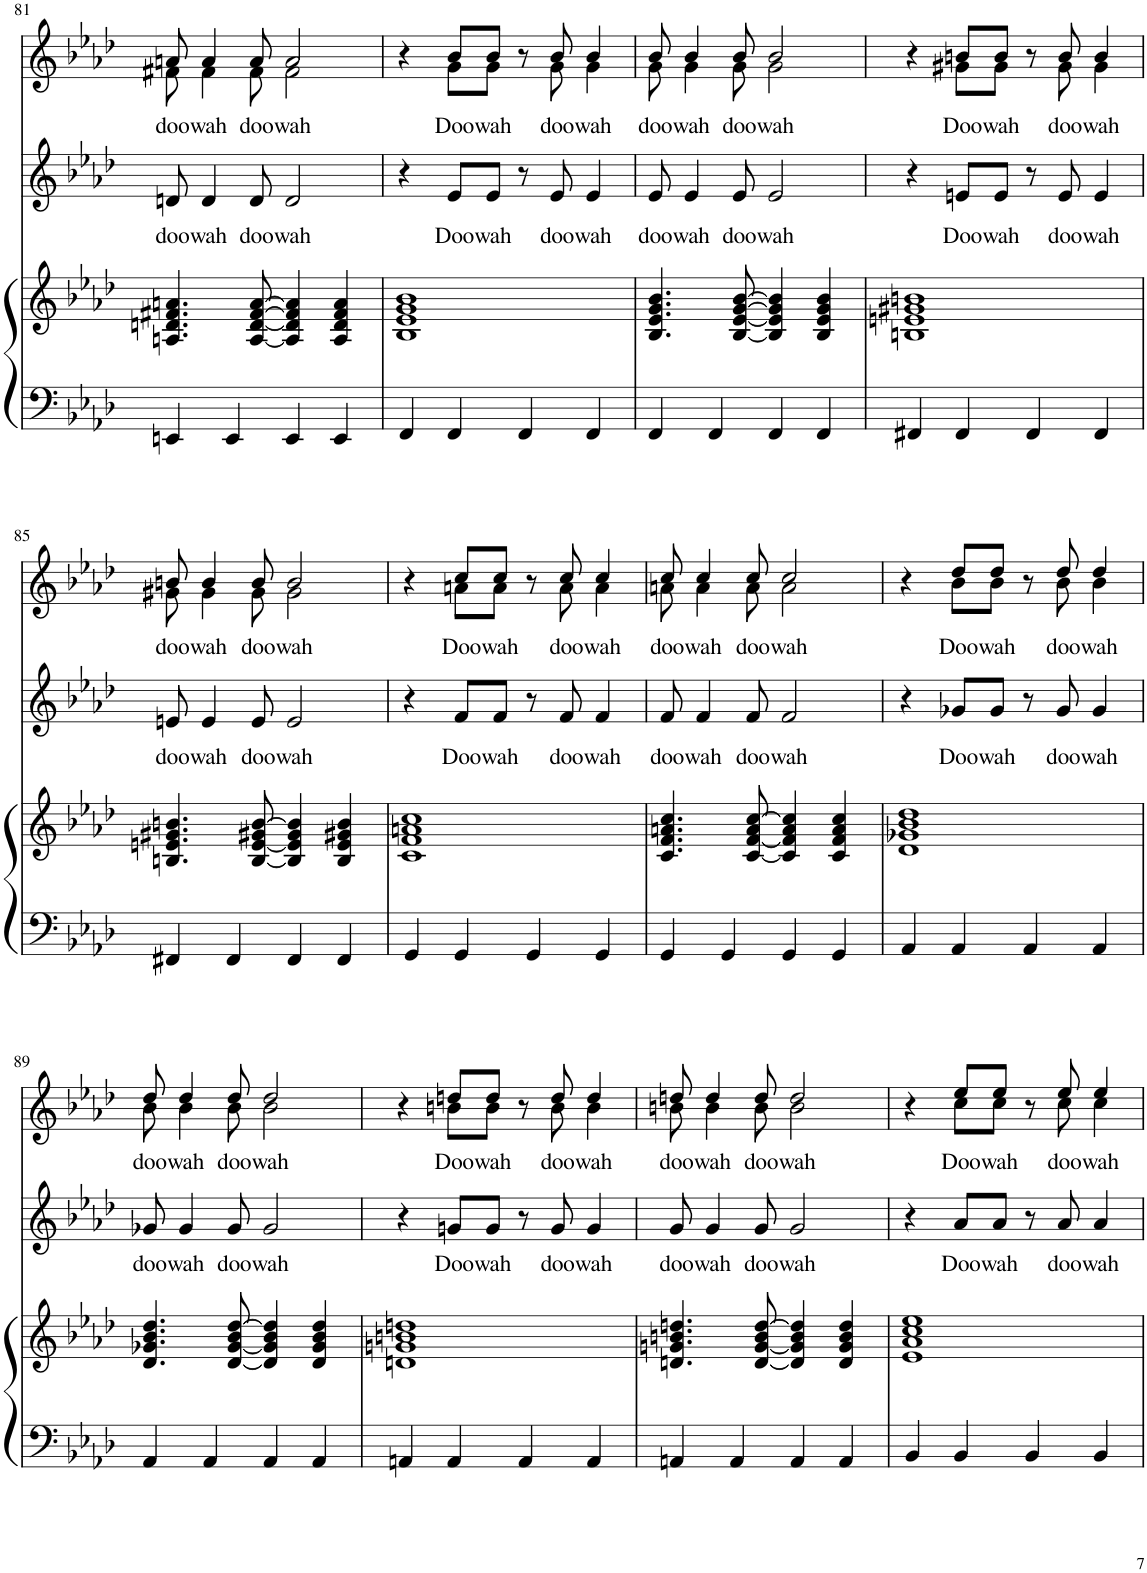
**kern	**kern	**kern	**text	**kern	**text
*part3	*part3	*part2	*part2	*part1	*part1
*staff4	*staff3	*staff2	*staff2	*staff1	*staff1
*I"Piano	*	*I"Alto	*	*I"Soprano	*
*I'Pno	*	*	*	*	*
!!LO:PB:g=z
*clefF4	*clefG2	*clefG2	*	*clefG2	*
*	*	*Trd1c2	*	*Trd1c2	*
*k[b-e-a-d-]	*k[b-e-a-d-]	*k[b-e-a-d-]	*	*k[b-e-a-d-]	*
*M4/4	*M4/4	*M4/4	*	*M4/4	*
=81	=81	=81	=81	=81	=81
!	!	!	!LO:LY:b	!	!LO:LY:b
*	*	*	*	*^	*
4EEn/	4.An/ 4.dn/ 4.f#X/ 4.an/	8dn/	doo	8an/	8f#X\	doo
!	!	!	!LO:LY:b	!	!	!LO:LY:b
.	.	4d/	wah	4a/	4f#\	wah
4EE/	.	.	.	.	.	.
!	!	!	!LO:LY:b	!	!	!LO:LY:b
.	[8A/ [8d/ [8f#/ [8a/	8d/	doo	8a/	8f#\	doo
!	!	!	!LO:LY:b	!	!	!LO:LY:b
4EE/	4A/] 4d/] 4f#/] 4a/]	2d/	wah	2a/	2f#\	wah
4EE/	4A/ 4d/ 4f#/ 4a/	.	.	.	.	.
=82	=82	=82	=82	=82	=82	=82
4FF/	1B- 1e- 1g 1b-	4r	.	4r	4ryy	.
!	!	!	!LO:LY:b	!	!	!LO:LY:b
4FF/	.	8e-/L	Doo	8b-/L	8g\L	Doo
!	!	!	!LO:LY:b	!	!	!LO:LY:b
.	.	8e-/J	wah	8b-/J	8g\J	wah
4FF/	.	8r	.	8r	8ryy	.
!	!	!	!LO:LY:b	!	!	!LO:LY:b
.	.	8e-/	doo	8b-/	8g\	doo
!	!	!	!LO:LY:b	!	!	!LO:LY:b
4FF/	.	4e-/	wah	4b-/	4g\	wah
=83	=83	=83	=83	=83	=83	=83
!	!	!	!LO:LY:b	!	!	!LO:LY:b
4FF/	4.B-/ 4.e-/ 4.g/ 4.b-/	8e-/	doo	8b-/	8g\	doo
!	!	!	!LO:LY:b	!	!	!LO:LY:b
.	.	4e-/	wah	4b-/	4g\	wah
4FF/	.	.	.	.	.	.
!	!	!	!LO:LY:b	!	!	!LO:LY:b
.	[8B-/ [8e-/ [8g/ [8b-/	8e-/	doo	8b-/	8g\	doo
!	!	!	!LO:LY:b	!	!	!LO:LY:b
4FF/	4B-/] 4e-/] 4g/] 4b-/]	2e-/	wah	2b-/	2g\	wah
4FF/	4B-/ 4e-/ 4g/ 4b-/	.	.	.	.	.
=84	=84	=84	=84	=84	=84	=84
4FF#X/	1Bn 1en 1g#X 1bn	4r	.	4r	4ryy	.
!	!	!	!LO:LY:b	!	!	!LO:LY:b
4FF#/	.	8en/L	Doo	8bn/L	8g#X\L	Doo
!	!	!	!LO:LY:b	!	!	!LO:LY:b
.	.	8e/J	wah	8b/J	8g#\J	wah
4FF#/	.	8r	.	8r	8ryy	.
!	!	!	!LO:LY:b	!	!	!LO:LY:b
.	.	8e/	doo	8b/	8g#\	doo
!	!	!	!LO:LY:b	!	!	!LO:LY:b
4FF#/	.	4e/	wah	4b/	4g#\	wah
!!LO:LB:g=z	!!
=85	=85	=85	=85	=85	=85	=85
!	!	!	!LO:LY:b	!	!	!LO:LY:b
4FF#X/	4.Bn/ 4.en/ 4.g#X/ 4.bn/	8en/	doo	8bn/	8g#X\	doo
!	!	!	!LO:LY:b	!	!	!LO:LY:b
.	.	4e/	wah	4b/	4g#\	wah
4FF#/	.	.	.	.	.	.
!	!	!	!LO:LY:b	!	!	!LO:LY:b
.	[8B/ [8e/ 8g#X/ [8b/	8e/	doo	8b/	8g#\	doo
!	!	!	!LO:LY:b	!	!	!LO:LY:b
4FF#/	4B/] 4e/] 4g#/ 4b/]	2e/	wah	2b/	2g#\	wah
4FF#/	4B/ 4e/ 4g#X/ 4b/	.	.	.	.	.
=86	=86	=86	=86	=86	=86	=86
4GG/	1c 1f 1an 1cc	4r	.	4r	4ryy	.
!	!	!	!LO:LY:b	!	!	!LO:LY:b
4GG/	.	8f/L	Doo	8cc/L	8an\L	Doo
!	!	!	!LO:LY:b	!	!	!LO:LY:b
.	.	8f/J	wah	8cc/J	8a\J	wah
4GG/	.	8r	.	8r	8ryy	.
!	!	!	!LO:LY:b	!	!	!LO:LY:b
.	.	8f/	doo	8cc/	8a\	doo
!	!	!	!LO:LY:b	!	!	!LO:LY:b
4GG/	.	4f/	wah	4cc/	4a\	wah
=87	=87	=87	=87	=87	=87	=87
!	!	!	!LO:LY:b	!	!	!LO:LY:b
4GG/	4.c/ 4.f/ 4.an/ 4.cc/	8f/	doo	8cc/	8an\	doo
!	!	!	!LO:LY:b	!	!	!LO:LY:b
.	.	4f/	wah	4cc/	4a\	wah
4GG/	.	.	.	.	.	.
!	!	!	!LO:LY:b	!	!	!LO:LY:b
.	[8c/ [8f/ 8a/ [8cc/	8f/	doo	8cc/	8a\	doo
!	!	!	!LO:LY:b	!	!	!LO:LY:b
4GG/	4c/] 4f/] 4a/ 4cc/]	2f/	wah	2cc/	2a\	wah
4GG/	4c/ 4f/ 4a/ 4cc/	.	.	.	.	.
=88	=88	=88	=88	=88	=88	=88
4AA-/	1d- 1g-X 1b- 1dd-	4r	.	4r	4ryy	.
!	!	!	!LO:LY:b	!	!	!LO:LY:b
4AA-/	.	8g-X/L	Doo	8dd-/L	8b-\L	Doo
!	!	!	!LO:LY:b	!	!	!LO:LY:b
.	.	8g-/J	wah	8dd-/J	8b-\J	wah
4AA-/	.	8r	.	8r	8ryy	.
!	!	!	!LO:LY:b	!	!	!LO:LY:b
.	.	8g-/	doo	8dd-/	8b-\	doo
!	!	!	!LO:LY:b	!	!	!LO:LY:b
4AA-/	.	4g-/	wah	4dd-/	4b-\	wah
!!LO:LB:g=z	!!
=89	=89	=89	=89	=89	=89	=89
!	!	!	!LO:LY:b	!	!	!LO:LY:b
4AA-/	4.d-/ 4.g-X/ 4.b-/ 4.dd-/	8g-X/	doo	8dd-/	8b-\	doo
!	!	!	!LO:LY:b	!	!	!LO:LY:b
.	.	4g-/	wah	4dd-/	4b-\	wah
4AA-/	.	.	.	.	.	.
!	!	!	!LO:LY:b	!	!	!LO:LY:b
.	[8d-/ [8g-/ 8b-/ [8dd-/	8g-/	doo	8dd-/	8b-\	doo
!	!	!	!LO:LY:b	!	!	!LO:LY:b
4AA-/	4d-/] 4g-/] 4b-/ 4dd-/]	2g-/	wah	2dd-/	2b-\	wah
4AA-/	4d-/ 4g-/ 4b-/ 4dd-/	.	.	.	.	.
=90	=90	=90	=90	=90	=90	=90
4AAn/	1dn 1gn 1bn 1ddn	4r	.	4r	4ryy	.
!	!	!	!LO:LY:b	!	!	!LO:LY:b
4AA/	.	8gn/L	Doo	8ddn/L	8bn\L	Doo
!	!	!	!LO:LY:b	!	!	!LO:LY:b
.	.	8g/J	wah	8dd/J	8b\J	wah
4AA/	.	8r	.	8r	8ryy	.
!	!	!	!LO:LY:b	!	!	!LO:LY:b
.	.	8g/	doo	8dd/	8b\	doo
!	!	!	!LO:LY:b	!	!	!LO:LY:b
4AA/	.	4g/	wah	4dd/	4b\	wah
=91	=91	=91	=91	=91	=91	=91
!	!	!	!LO:LY:b	!	!	!LO:LY:b
4AAn/	4.dn/ 4.gn/ 4.bn/ 4.ddn/	8g/	doo	8ddn/	8bn\	doo
!	!	!	!LO:LY:b	!	!	!LO:LY:b
.	.	4g/	wah	4dd/	4b\	wah
4AA/	.	.	.	.	.	.
!	!	!	!LO:LY:b	!	!	!LO:LY:b
.	[8d/ [8g/ 8b/ [8dd/	8g/	doo	8dd/	8b\	doo
!	!	!	!LO:LY:b	!	!	!LO:LY:b
4AA/	4d/] 4g/] 4b/ 4dd/]	2g/	wah	2dd/	2b\	wah
4AA/	4d/ 4g/ 4b/ 4dd/	.	.	.	.	.
=92	=92	=92	=92	=92	=92	=92
4BB-/	1e- 1a- 1cc 1ee-	4r	.	4r	4ryy	.
!	!	!	!LO:LY:b	!	!	!LO:LY:b
4BB-/	.	8a-/L	Doo	8ee-/L	8cc\L	Doo
!	!	!	!LO:LY:b	!	!	!LO:LY:b
.	.	8a-/J	wah	8ee-/J	8cc\J	wah
4BB-/	.	8r	.	8r	8ryy	.
!	!	!	!LO:LY:b	!	!	!LO:LY:b
.	.	8a-/	doo	8ee-/	8cc\	doo
!	!	!	!LO:LY:b	!	!	!LO:LY:b
4BB-/	.	4a-/	wah	4ee-/	4cc\	wah
*	*	*	*	*v	*v	*
=	=	=	=	=	=
*-	*-	*-	*-	*-	*-
